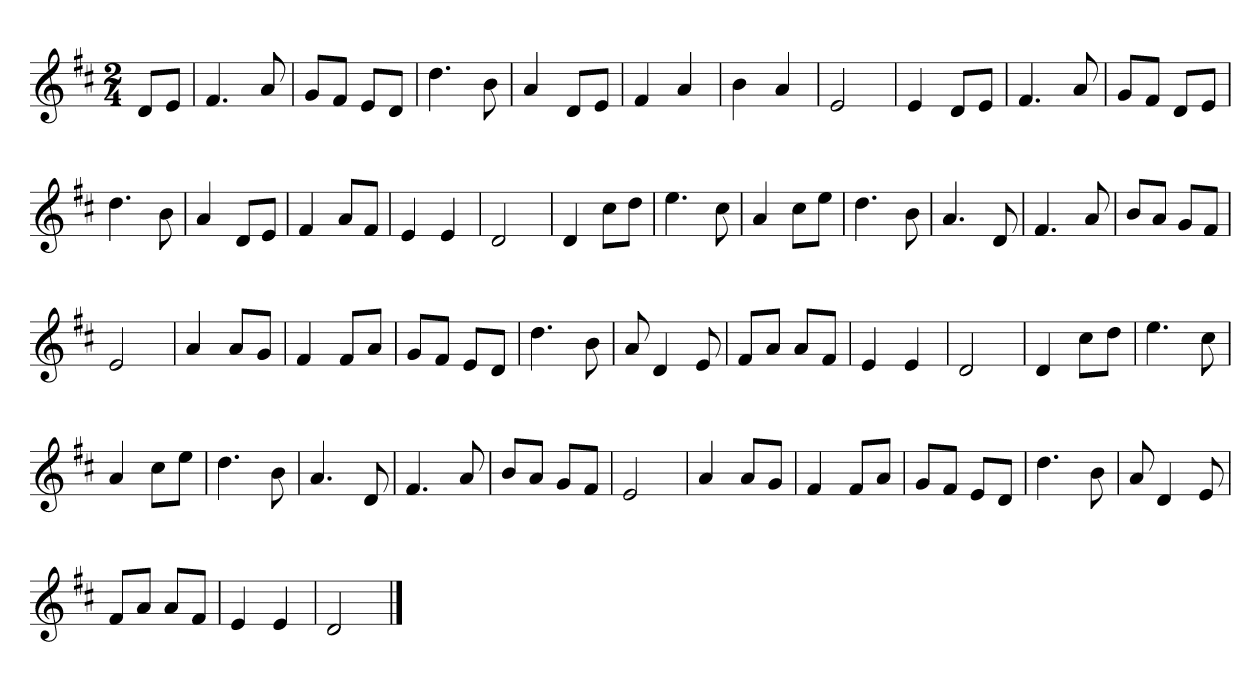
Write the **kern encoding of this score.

**kern
*part1
*staff1
*clefG2
*k[f#c#]
*D:
*M2/4
=1
8dL
8eJ
=
4.f#
8a
=
8gL
8f#J
8eL
8dJ
=
4.dd
8b
=
4a
8dL
8eJ
=
4f#
4a
=
4b
4a
=
2e
=
4e
8dL
8eJ
=
4.f#
8a
=
8gL
8f#J
8dL
8eJ
=
4.dd
8b
=
4a
8dL
8eJ
=
4f#
8aL
8f#J
=
4e
4e
=
2d
=
4d
8cc#L
8ddJ
=
4.ee
8cc#
=
4a
8cc#L
8eeJ
=
4.dd
8b
=
4.a
8d
=
4.f#
8a
=
8bL
8aJ
8gL
8f#J
=
2e
=
4a
8aL
8gJ
=
4f#
8f#L
8aJ
=
8gL
8f#J
8eL
8dJ
=
4.dd
8b
=
8a
4d
8e
=
8f#L
8aJ
8aL
8f#J
=
4e
4e
=
2d
=
4d
8cc#L
8ddJ
=
4.ee
8cc#
=
4a
8cc#L
8eeJ
=
4.dd
8b
=
4.a
8d
=
4.f#
8a
=
8bL
8aJ
8gL
8f#J
=
2e
=
4a
8aL
8gJ
=
4f#
8f#L
8aJ
=
8gL
8f#J
8eL
8dJ
=
4.dd
8b
=
8a
4d
8e
=
8f#L
8aJ
8aL
8f#J
=
4e
4e
=
2d
==
*-
